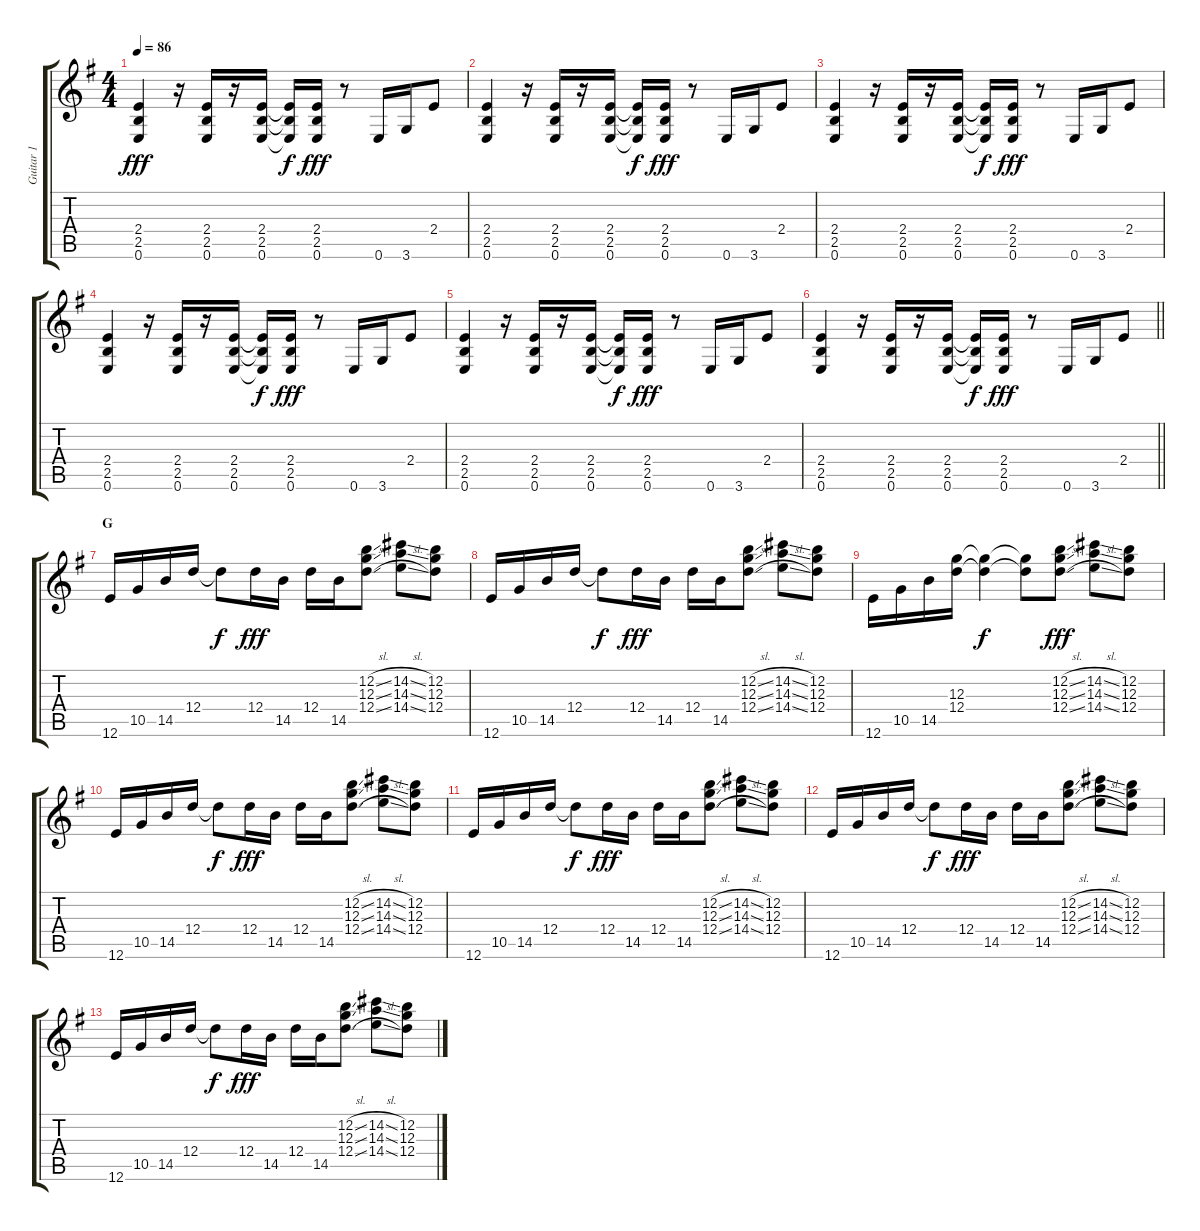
\track ("Guitar 1" "Guitar 1") {instrument overdrivenguitar}
\staff {score tabs}
\tuning (E4 B3 G3 D3 A2 E2) {hide}
\ts (4 4)
\tempo 86
\clef g2
\ks g
(2.4 2.5 0.6).4{dy fff} r.16 (2.4 2.5 0.6).16 r.16 (2.4 2.5 0.6).16 (2.4{t} 2.5{t} 0.6{t}).16{dy f} (2.4 2.5 0.6).16{dy fff} r.8 0.6.16 3.6.16 2.4.8 |
(2.4 2.5 0.6).4 r.16 (2.4 2.5 0.6).16 r.16 (2.4 2.5 0.6).16 (2.4{t} 2.5{t} 0.6{t}).16{dy f} (2.4 2.5 0.6).16{dy fff} r.8 0.6.16 3.6.16 2.4.8 |
(2.4 2.5 0.6).4 r.16 (2.4 2.5 0.6).16 r.16 (2.4 2.5 0.6).16 (2.4{t} 2.5{t} 0.6{t}).16{dy f} (2.4 2.5 0.6).16{dy fff} r.8 0.6.16 3.6.16 2.4.8 |
(2.4 2.5 0.6).4 r.16 (2.4 2.5 0.6).16 r.16 (2.4 2.5 0.6).16 (2.4{t} 2.5{t} 0.6{t}).16{dy f} (2.4 2.5 0.6).16{dy fff} r.8 0.6.16 3.6.16 2.4.8 |
(2.4 2.5 0.6).4 r.16 (2.4 2.5 0.6).16 r.16 (2.4 2.5 0.6).16 (2.4{t} 2.5{t} 0.6{t}).16{dy f} (2.4 2.5 0.6).16{dy fff} r.8 0.6.16 3.6.16 2.4.8 |
\barLineRight lightlight
(2.4 2.5 0.6).4 r.16 (2.4 2.5 0.6).16 r.16 (2.4 2.5 0.6).16 (2.4{t} 2.5{t} 0.6{t}).16{dy f} (2.4 2.5 0.6).16{dy fff} r.8 0.6.16 3.6.16 2.4.8 |
\section ("" "G")
12.6.16 10.5.16 14.5.16 12.4.16 12.4{t}.8{dy f} 12.4.16{dy fff} 14.5.16 12.4.16 14.5.16 (12.2{sl} 12.3{sl} 12.4{sl}).8 (14.2{sl} 14.3{sl} 14.4{sl}).8 (12.2 12.3 12.4).8 |
12.6.16 10.5.16 14.5.16 12.4.16 12.4{t}.8{dy f} 12.4.16{dy fff} 14.5.16 12.4.16 14.5.16 (12.2{sl} 12.3{sl} 12.4{sl}).8 (14.2{sl} 14.3{sl} 14.4{sl}).8 (12.2 12.3 12.4).8 |
12.6.16 10.5.16 14.5.16 (12.3 12.4).16 (12.3{t} 12.4{t}).4{dy f} (12.3{t} 12.4{t}).8 (12.2{sl} 12.3{sl} 12.4{sl}).8{dy fff} (14.2{sl} 14.3{sl} 14.4{sl}).8 (12.2 12.3 12.4).8 |
12.6.16 10.5.16 14.5.16 12.4.16 12.4{t}.8{dy f} 12.4.16{dy fff} 14.5.16 12.4.16 14.5.16 (12.2{sl} 12.3{sl} 12.4{sl}).8 (14.2{sl} 14.3{sl} 14.4{sl}).8 (12.2 12.3 12.4).8 |
12.6.16 10.5.16 14.5.16 12.4.16 12.4{t}.8{dy f} 12.4.16{dy fff} 14.5.16 12.4.16 14.5.16 (12.2{sl} 12.3{sl} 12.4{sl}).8 (14.2{sl} 14.3{sl} 14.4{sl}).8 (12.2 12.3 12.4).8 |
12.6.16 10.5.16 14.5.16 12.4.16 12.4{t}.8{dy f} 12.4.16{dy fff} 14.5.16 12.4.16 14.5.16 (12.2{sl} 12.3{sl} 12.4{sl}).8 (14.2{sl} 14.3{sl} 14.4{sl}).8 (12.2 12.3 12.4).8 |
12.6.16 10.5.16 14.5.16 12.4.16 12.4{t}.8{dy f} 12.4.16{dy fff} 14.5.16 12.4.16 14.5.16 (12.2{sl} 12.3{sl} 12.4{sl}).8 (14.2{sl} 14.3{sl} 14.4{sl}).8 (12.2 12.3 12.4).8
